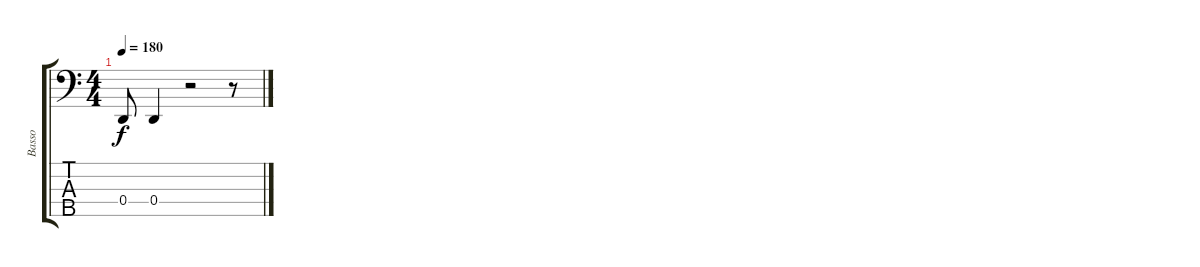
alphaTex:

\track ("Basso" "Basso") {instrument electricbassfinger}
\staff {score tabs}
\tuning (F2 C2 G1 D1 A0) {hide}
\ts (4 4)
\tempo 180
\clef f4
\ks c
0.4.8{dy f} 0.4.4 r.2 r.8
